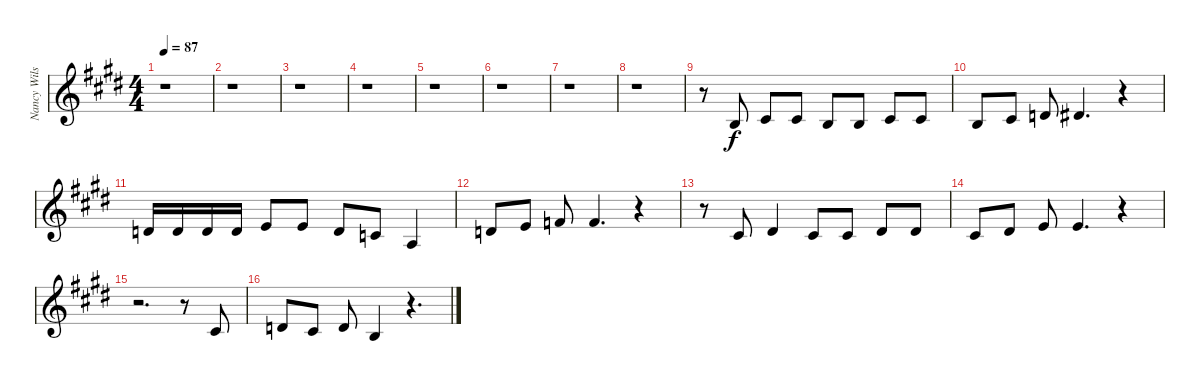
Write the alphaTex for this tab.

\track ("Nancy Wilson Vocals" "Nancy Wils") {instrument piccolo}
\staff {score}
\tuning (E4 B3 G3 D3 A2 E2) {hide}
\ts (4 4)
\tempo 87
\clef g2
\ks e
r.1{dy f} |
r.1 |
r.1 |
r.1 |
r.1 |
r.1 |
r.1 |
r.1 |
r.8 4.3.8 2.2.8 2.2.8 4.3.8 4.3.8 2.2.8 2.2.8 |
4.3.8 2.2.8 3.2.8 4.2.4{d} r.4 |
7.3.16 7.3.16 7.3.16 7.3.16 9.3.8 9.3.8 7.3.8 10.4.8 7.4.4 |
7.3.8 9.3.8 6.2.8 6.2.4{d} r.4 |
r.8 6.3.8 4.2.4 6.3.8 6.3.8 4.2.8 4.2.8 |
6.3.8 4.2.8 5.2.8 5.2.4{d} r.4 |
r.2{d} r.8 2.2.8 |
3.2.8 2.2.8 3.2.8 4.3.4 r.4{d}
